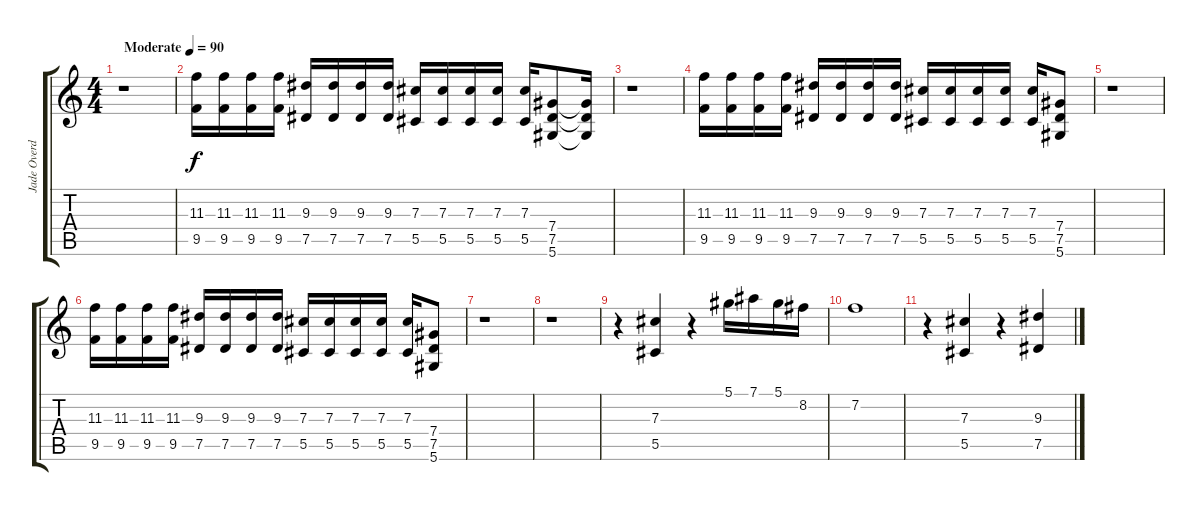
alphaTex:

\track ("Jade Overdub" "Jade Overd") {instrument overdrivenguitar}
\staff {score tabs}
\tuning (Eb4 Bb3 Gb3 Db3 Ab2 Eb2) {hide}
\ts (4 4)
\tempo (90 "Moderate")
\clef g2
\ks c
r.1{dy f instrument overdrivenguitar} |
(11.3 9.5).16 (11.3 9.5).16 (11.3 9.5).16 (11.3 9.5).16 (9.3 7.5).16 (9.3 7.5).16 (9.3 7.5).16 (9.3 7.5).16 (7.3 5.5).16 (7.3 5.5).16 (7.3 5.5).16 (7.3 5.5).16 (7.3 5.5).16 (7.4 7.5 5.6).8 (7.4{t} 7.5{t} 5.6{t}).16 |
r.1 |
(11.3 9.5).16 (11.3 9.5).16 (11.3 9.5).16 (11.3 9.5).16 (9.3 7.5).16 (9.3 7.5).16 (9.3 7.5).16 (9.3 7.5).16 (7.3 5.5).16 (7.3 5.5).16 (7.3 5.5).16 (7.3 5.5).16 (7.3 5.5).16 (7.4 7.5 5.6).8 |
r.1 |
(11.3 9.5).16 (11.3 9.5).16 (11.3 9.5).16 (11.3 9.5).16 (9.3 7.5).16 (9.3 7.5).16 (9.3 7.5).16 (9.3 7.5).16 (7.3 5.5).16 (7.3 5.5).16 (7.3 5.5).16 (7.3 5.5).16 (7.3 5.5).16 (7.4 7.5 5.6).8 |
r.1 |
r.1 |
r.4 (7.3 5.5).4 r.4 5.1.16 7.1.16 5.1.16 8.2.16 |
7.2.1 |
r.4 (7.3 5.5).4 r.4 (9.3 7.5).4
